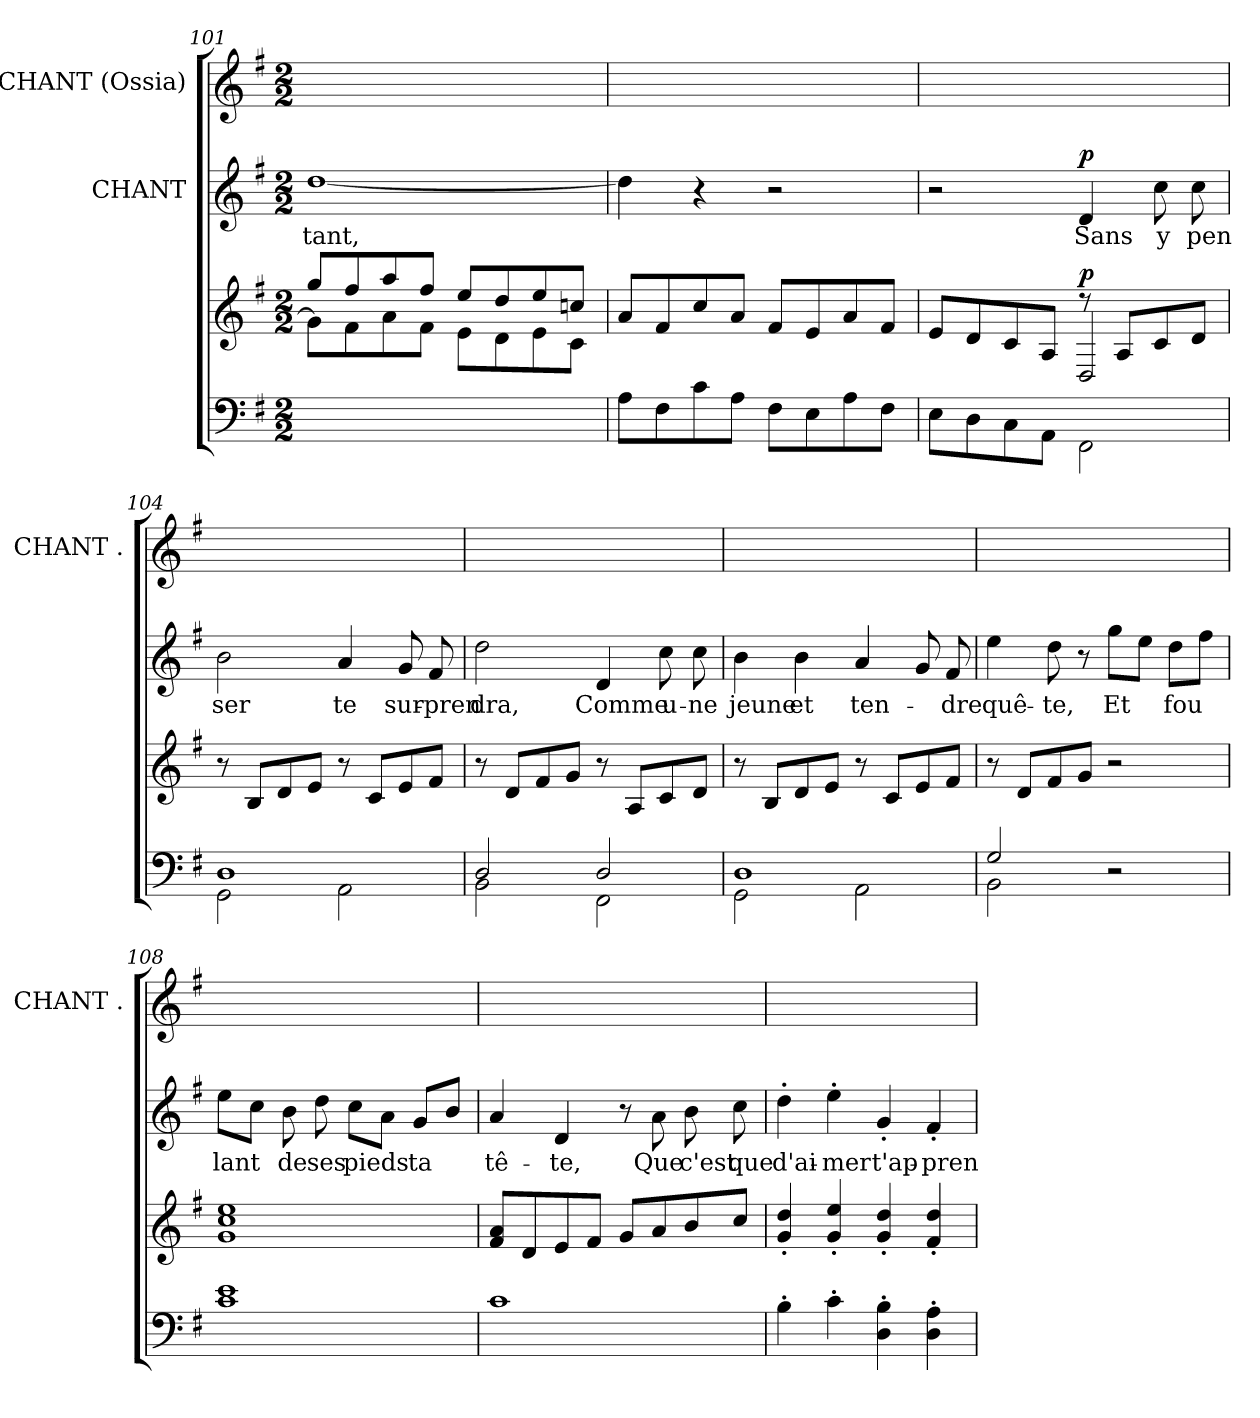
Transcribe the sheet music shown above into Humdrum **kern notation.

**kern	**kern	**dynam	**kern	**text	**dynam	**kern
*part3	*part3	*part3	*part2	*part2	*part2	*part1
*staff4	*staff3	*staff3/4	*staff2	*staff2	*staff2	*staff1
*	*	*	*I"CHANT	*	*	*I"CHANT (Ossia)
*	*	*	*	*	*	*I'CHANT .
!!LO:LB:g=z
*clefF4	*clefG2	*	*clefG2	*	*	*clefG2
*k[f#]	*k[f#]	*	*k[f#]	*	*	*k[f#]
*M2/2	*M2/2	*	*M2/2	*	*	*M2/2
=101	=101	=101	=101	=101	=101	=101
*	*^	*	*	*	*	*
1ryy	8ggi/L	8gj\L]	.	[1ddi/	tant,	.	1ryy
.	8ff#i/	8f#j\	.	.	.	.	.
.	8aai/	8aj\	.	.	.	.	.
.	8ff#i/J	8f#j\J	.	.	.	.	.
.	8eei/L	8ej\L	.	.	.	.	.
.	8ddi/	8dj\	.	.	.	.	.
.	8eei/	8ej\	.	.	.	.	.
.	8ccni/J	8cj\J	.	.	.	.	.
*	*v	*v	*	*	*	*	*
=102	=102	=102	=102	=102	=102	=102
8Aj\L	8ai/L	.	4ddi\]	.	.	1ryy
8F#j\	8f#i/	.	.	.	.	.
8cj\	8cci/	.	4r	.	.	.
8Aj\J	8ai/J	.	.	.	.	.
8F#j\L	8f#i/L	.	2r	.	.	.
8Ej\	8ei/	.	.	.	.	.
8Aj\	8ai/	.	.	.	.	.
8F#j\J	8f#i/J	.	.	.	.	.
=103	=103	=103	=103	=103	=103	=103
*	*^	*	*	*	*	*
8Ej\L	8ei/L	8ryy	.	2r	.	.	1ryy
8Dj\	8di/	8ryy	.	.	.	.	.
8Cj\	8ci/	8ryy	.	.	.	.	.
8AAj\J	8Ai/J	8ryy	.	.	.	.	.
!	!	!	!LO:DY:a	!	!	!LO:DY:a	!
2FF#j\	8r	2DZ/	p	4di/	Sans	p	.
.	8Ai/L	.	.	.	.	.	.
.	8ci/	.	.	8cci\	y	.	.
.	8di/J	.	.	8cci\	pen	.	.
*	*v	*v	*	*	*	*	*
=104	=104	=104	=104	=104	=104	=104
*^	*	*	*	*	*	*
1Dj/	2GGZ\	8r	.	2bi\	ser	.	1ryy
.	.	8Bi/L	.	.	.	.	.
.	.	8di/	.	.	.	.	.
.	.	8ei/J	.	.	.	.	.
.	2AAZ\	8r	.	4ai/	te	.	.
.	.	8ci/L	.	.	.	.	.
.	.	8ei/	.	8gi/	sur-	.	.
.	.	8f#i/J	.	8f#i/	pren	.	.
!!LO:PB:g=z
=105	=105	=105	=105	=105	=105	=105	=105
2Dj/	2BBZ\	8r	.	2ddi\	dra,	.	1ryy
.	.	8di/L	.	.	.	.	.
.	.	8f#i/	.	.	.	.	.
.	.	8gi/J	.	.	.	.	.
2Dj/	2FF#Z\	8r	.	4di/	Comme	.	.
.	.	8Ai/L	.	.	.	.	.
.	.	8ci/	.	8cci\	u-	.	.
.	.	8di/J	.	8cci\	ne	.	.
=106	=106	=106	=106	=106	=106	=106	=106
1Dj/	2GGZ\	8r	.	4bi\	jeune	.	1ryy
.	.	8Bi/L	.	.	.	.	.
.	.	8di/	.	4bi\	et	.	.
.	.	8ei/J	.	.	.	.	.
.	2AAZ\	8r	.	4ai/	ten-	.	.
.	.	8ci/L	.	.	.	.	.
.	.	8ei/	.	8gi/	.	.	.
.	.	8f#i/J	.	8f#i/	dre	.	.
=107	=107	=107	=107	=107	=107	=107	=107
2Gj/	2BBZ\	8r	.	4eei\	quê-	.	1ryy
.	.	8di/L	.	.	.	.	.
.	.	8f#i/	.	8ddi\	te,	.	.
.	.	8gi/J	.	8r	.	.	.
2r	2ryy	2r	.	8ggi\L	Et	.	.
.	.	.	.	8eei\J	.	.	.
.	.	.	.	8ddi\L	fou	.	.
.	.	.	.	8ff#i\J	--	.	.
*v	*v	*	*	*	*	*	*
=108	=108	=108	=108	=108	=108	=108
1cj/ 1ej/	1gi/ 1eei/ 1cci/	.	8eei\L	lant	.	1ryy
.	.	.	8cci\J	.	.	.
.	.	.	8bi\	de	.	.
.	.	.	8ddi\	ses	.	.
.	.	.	8cci\L	pieds	.	.
.	.	.	8ai\J	.	.	.
.	.	.	8gi/L	ta	.	.
.	.	.	8bi/J	.	.	.
!!LO:LB:g=z
=109	=109	=109	=109	=109	=109	=109
1cj/	8f#i/ 8ai/L	.	4ai/	tê-	.	1ryy
.	8di/	.	.	.	.	.
.	8ei/	.	4di/	te,	.	.
.	8f#i/J	.	.	.	.	.
.	8gi/L	.	8r	.	.	.
.	8ai/	.	8ai\	Que	.	.
.	8bi/	.	8bi\	c'est	.	.
.	8cci/J	.	8cci\	que	.	.
=110	=110	=110	=110	=110	=110	=110
4B'>j\	4ddi'</ 4gi'</	.	4dd'>i\	d'ai-	.	1ryy
4c'>j\	4eei'</ 4gi'</	.	4ee'>i\	mer	.	.
4Dj'>\ 4Bj'>\	4ddi'</ 4gi'</	.	4g'<i/	t'ap-	.	.
4Dj'>\ 4Aj'>\	4ddi'</ 4f#i'</	.	4f#'<i/	pren-	.	.
=	=	=	=	=	=	=
*-	*-	*-	*-	*-	*-	*-
